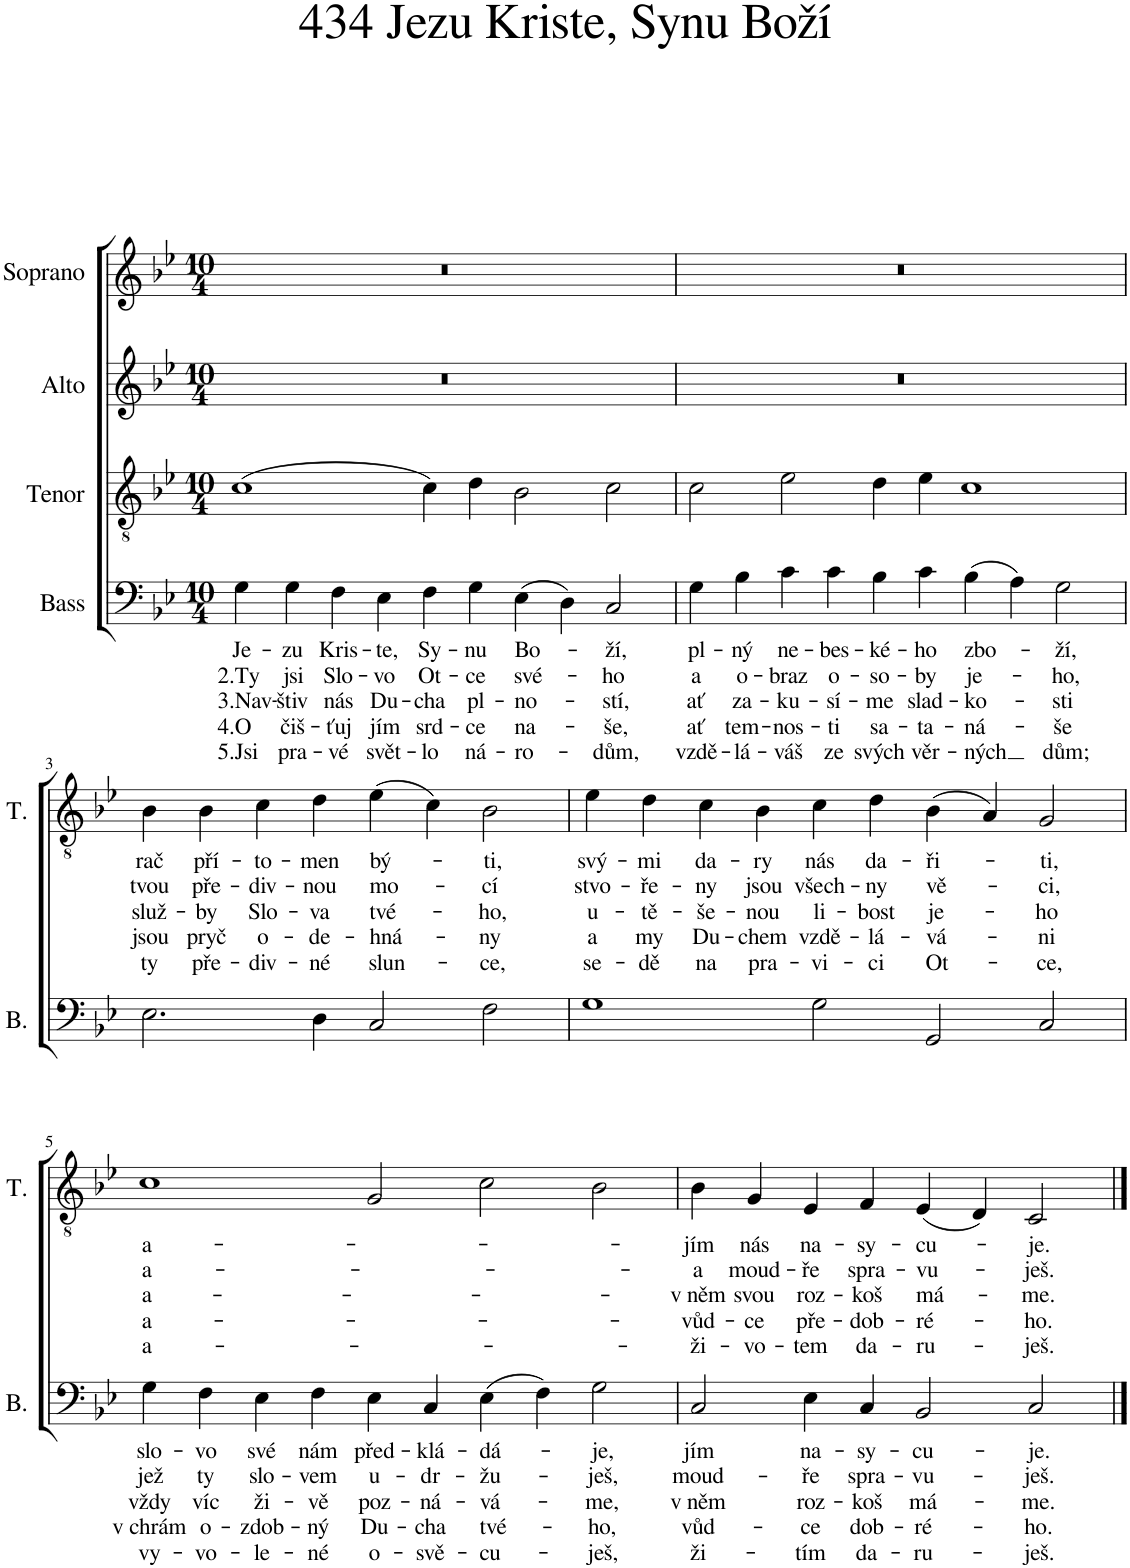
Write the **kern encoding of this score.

**kern	**text	**text	**text	**text	**text	**kern	**text	**text	**text	**text	**text	**kern	**kern
*part4	*part4	*part4	*part4	*part4	*part4	*part3	*part3	*part3	*part3	*part3	*part3	*part2	*part1
*staff4	*staff4	*staff4	*staff4	*staff4	*staff4	*staff3	*staff3	*staff3	*staff3	*staff3	*staff3	*staff2	*staff1
*I"Bass	*	*	*	*	*	*I"Tenor	*	*	*	*	*	*I"Alto	*I"Soprano
*I'B.	*	*	*	*	*	*I'T.	*	*	*	*	*	*I'A.	*I'S.
*clefF4	*	*	*	*	*	*clefGv2	*	*	*	*	*	*clefG2	*clefG2
*Trd7c12	*	*	*	*	*	*	*	*	*	*	*	*	*
*k[b-e-]	*	*	*	*	*	*k[b-e-]	*	*	*	*	*	*k[b-e-]	*k[b-e-]
*M10/4	*	*	*	*	*	*M10/4	*	*	*	*	*	*M10/4	*M10/4
=1	=1	=1	=1	=1	=1	=1	=1	=1	=1	=1	=1	=1	=1
!	!LO:LY:b	!LO:LY:b	!LO:LY:b	!LO:LY:b	!LO:LY:b	!	!	!	!	!	!	!	!
4G\	Je-	2.Ty	3.Nav-	4.O	5.Jsi	(1c	.	.	.	.	.	2%5r	2%5r
!	!LO:LY:b	!LO:LY:b	!LO:LY:b	!LO:LY:b	!LO:LY:b	!	!	!	!	!	!	!	!
4G\	-zu	jsi	-štiv	-čiš-	pra-	.	.	.	.	.	.	.	.
!	!LO:LY:b	!LO:LY:b	!LO:LY:b	!LO:LY:b	!LO:LY:b	!	!	!	!	!	!	!	!
4F\	Kris-	Slo-	nás	-ťuj	-vé	.	.	.	.	.	.	.	.
!	!LO:LY:b	!LO:LY:b	!LO:LY:b	!LO:LY:b	!LO:LY:b	!	!	!	!	!	!	!	!
4E-\	-te,	-vo	Du-	jím	svět-	.	.	.	.	.	.	.	.
!	!LO:LY:b	!LO:LY:b	!LO:LY:b	!LO:LY:b	!LO:LY:b	!	!	!	!	!	!	!	!
4F\	Sy-	Ot-	-cha	srd-	-lo	4c\)	.	.	.	.	.	.	.
!	!LO:LY:b	!LO:LY:b	!LO:LY:b	!LO:LY:b	!LO:LY:b	!	!	!	!	!	!	!	!
4G\	-nu	-ce	pl-	-ce	ná-	4d\	.	.	.	.	.	.	.
!	!LO:LY:b	!LO:LY:b	!LO:LY:b	!LO:LY:b	!LO:LY:b	!	!	!	!	!	!	!	!
(4E-\	Bo-	své-	-no-	na-	-ro-	2B-\	.	.	.	.	.	.	.
4D\)	.	.	.	.	.	.	.	.	.	.	.	.	.
!	!LO:LY:b	!LO:LY:b	!LO:LY:b	!LO:LY:b	!LO:LY:b	!	!	!	!	!	!	!	!
2C/	-ží,	-ho	-stí,	-še,	-dům,	2c\	.	.	.	.	.	.	.
=2	=2	=2	=2	=2	=2	=2	=2	=2	=2	=2	=2	=2	=2
!	!LO:LY:b	!LO:LY:b	!LO:LY:b	!LO:LY:b	!LO:LY:b	!	!	!	!	!	!	!	!
4G\	pl-	a	ať	ať	vzdě-	2c\	.	.	.	.	.	2%5r	2%5r
!	!LO:LY:b	!LO:LY:b	!LO:LY:b	!LO:LY:b	!LO:LY:b	!	!	!	!	!	!	!	!
4B-\	-ný	o-	za-	tem-	-lá-	.	.	.	.	.	.	.	.
!	!LO:LY:b	!LO:LY:b	!LO:LY:b	!LO:LY:b	!LO:LY:b	!	!	!	!	!	!	!	!
4c\	ne-	-braz	-ku-	-nos-	-váš	2e-\	.	.	.	.	.	.	.
!	!LO:LY:b	!LO:LY:b	!LO:LY:b	!LO:LY:b	!LO:LY:b	!	!	!	!	!	!	!	!
4c\	-bes-	o-	-sí-	-ti	ze	.	.	.	.	.	.	.	.
!	!LO:LY:b	!LO:LY:b	!LO:LY:b	!LO:LY:b	!LO:LY:b	!	!	!	!	!	!	!	!
4B-\	-ké-	-so-	-me	sa-	svých	4d\	.	.	.	.	.	.	.
!	!LO:LY:b	!LO:LY:b	!LO:LY:b	!LO:LY:b	!LO:LY:b	!	!	!	!	!	!	!	!
4c\	-ho	-by	slad-	-ta-	věr-	4e-\	.	.	.	.	.	.	.
!	!LO:LY:b	!LO:LY:b	!LO:LY:b	!LO:LY:b	!LO:LY:b	!	!	!	!	!	!	!	!
(4B-\	zbo-	je-	-ko-	-ná-	-ných	1c	.	.	.	.	.	.	.
4A\)	.	.	.	.	.	.	.	.	.	.	.	.	.
!	!LO:LY:b	!LO:LY:b	!LO:LY:b	!LO:LY:b	!LO:LY:b	!	!	!	!	!	!	!	!
2G\	-ží,	-ho,	-sti	-še	dům;	.	.	.	.	.	.	.	.
!!LO:LB:g=z
=3	=3	=3	=3	=3	=3	=3	=3	=3	=3	=3	=3	=3	=3
!	!	!	!	!	!	!	!LO:LY:b	!LO:LY:b	!LO:LY:b	!LO:LY:b	!LO:LY:b	!	!
2.E-\	.	.	.	.	.	4B-\	-rač	-tvou	-služ-	-jsou	-ty	2%5r	2%5r
!	!	!	!	!	!	!	!LO:LY:b	!LO:LY:b	!LO:LY:b	!LO:LY:b	!LO:LY:b	!	!
.	.	.	.	.	.	4B-\	pří-	pře-	-by	pryč	pře-	.	.
!	!	!	!	!	!	!	!LO:LY:b	!LO:LY:b	!LO:LY:b	!LO:LY:b	!LO:LY:b	!	!
.	.	.	.	.	.	4c\	-to-	-div-	Slo-	o-	-div-	.	.
!	!	!	!	!	!	!	!LO:LY:b	!LO:LY:b	!LO:LY:b	!LO:LY:b	!LO:LY:b	!	!
4D\	.	.	.	.	.	4d\	-men	-nou	-va	-de-	-né	.	.
!	!	!	!	!	!	!	!LO:LY:b	!LO:LY:b	!LO:LY:b	!LO:LY:b	!LO:LY:b	!	!
2C/	.	.	.	.	.	(4e-\	bý-	mo-	tvé-	-hná-	slun-	.	.
.	.	.	.	.	.	4c\)	.	.	.	.	.	.	.
!	!	!	!	!	!	!	!LO:LY:b	!LO:LY:b	!LO:LY:b	!LO:LY:b	!LO:LY:b	!	!
2F\	.	.	.	.	.	2B-\	-ti,	-cí	-ho,	-ny	-ce,	.	.
2ryy	.	.	.	.	.	2ryy	.	.	.	.	.	.	.
=4	=4	=4	=4	=4	=4	=4	=4	=4	=4	=4	=4	=4	=4
!	!	!	!	!	!	!	!LO:LY:b	!LO:LY:b	!LO:LY:b	!LO:LY:b	!LO:LY:b	!	!
1G	.	.	.	.	.	4e-\	svý-	stvo-	u-	a	se-	2%5r	2%5r
!	!	!	!	!	!	!	!LO:LY:b	!LO:LY:b	!LO:LY:b	!LO:LY:b	!LO:LY:b	!	!
.	.	.	.	.	.	4d\	-mi	-ře-	-tě-	my	-dě	.	.
!	!	!	!	!	!	!	!LO:LY:b	!LO:LY:b	!LO:LY:b	!LO:LY:b	!LO:LY:b	!	!
.	.	.	.	.	.	4c\	da-	-ny	-še-	Du-	na	.	.
!	!	!	!	!	!	!	!LO:LY:b	!LO:LY:b	!LO:LY:b	!LO:LY:b	!LO:LY:b	!	!
.	.	.	.	.	.	4B-\	-ry	jsou	-nou	-chem	pra-	.	.
!	!	!	!	!	!	!	!LO:LY:b	!LO:LY:b	!LO:LY:b	!LO:LY:b	!LO:LY:b	!	!
2G\	.	.	.	.	.	4c\	nás	všech-	li-	vzdě-	-vi-	.	.
!	!	!	!	!	!	!	!LO:LY:b	!LO:LY:b	!LO:LY:b	!LO:LY:b	!LO:LY:b	!	!
.	.	.	.	.	.	4d\	da-	-ny	-bost	-lá-	-ci	.	.
!	!	!	!	!	!	!	!LO:LY:b	!LO:LY:b	!LO:LY:b	!LO:LY:b	!LO:LY:b	!	!
2GG/	.	.	.	.	.	(4B-\	-ři-	vě-	je-	-vá-	Ot-	.	.
.	.	.	.	.	.	4A/)	.	.	.	.	.	.	.
!	!	!	!	!	!	!	!LO:LY:b	!LO:LY:b	!LO:LY:b	!LO:LY:b	!LO:LY:b	!	!
2C/	.	.	.	.	.	2G/	-ti,	-ci,	-ho	-ni	-ce,	.	.
!!LO:LB:g=z
=5	=5	=5	=5	=5	=5	=5	=5	=5	=5	=5	=5	=5	=5
!	!LO:LY:b	!LO:LY:b	!LO:LY:b	!LO:LY:b	!LO:LY:b	!	!LO:LY:b	!LO:LY:b	!LO:LY:b	!LO:LY:b	!LO:LY:b	!	!
4G\	-slo-	-jež	-vždy	-v chrám	-vy-	1c	a-	a-	a-	a-	a-	2%5r	2%5r
!	!LO:LY:b	!LO:LY:b	!LO:LY:b	!LO:LY:b	!LO:LY:b	!	!	!	!	!	!	!	!
4F\	-vo	ty	víc	o-	-vo-	.	.	.	.	.	.	.	.
!	!LO:LY:b	!LO:LY:b	!LO:LY:b	!LO:LY:b	!LO:LY:b	!	!	!	!	!	!	!	!
4E-\	své	slo-	ži-	-zdob-	-le-	.	.	.	.	.	.	.	.
!	!LO:LY:b	!LO:LY:b	!LO:LY:b	!LO:LY:b	!LO:LY:b	!	!	!	!	!	!	!	!
4F\	nám	-vem	-vě	-ný	-né	.	.	.	.	.	.	.	.
!	!LO:LY:b	!LO:LY:b	!LO:LY:b	!LO:LY:b	!LO:LY:b	!	!	!	!	!	!	!	!
4E-\	před-	u-	poz-	Du-	o-	2G/	.	.	.	.	.	.	.
!	!LO:LY:b	!LO:LY:b	!LO:LY:b	!LO:LY:b	!LO:LY:b	!	!	!	!	!	!	!	!
4C/	-klá-	-dr-	-ná-	-cha	-svě-	.	.	.	.	.	.	.	.
!	!LO:LY:b	!LO:LY:b	!LO:LY:b	!LO:LY:b	!LO:LY:b	!	!	!	!	!	!	!	!
(4E-\	-dá-	-žu-	-vá-	tvé-	-cu-	2c\	.	.	.	.	.	.	.
4F\)	.	.	.	.	.	.	.	.	.	.	.	.	.
!	!LO:LY:b	!LO:LY:b	!LO:LY:b	!LO:LY:b	!LO:LY:b	!	!	!	!	!	!	!	!
2G\	-je,	-ješ,	-me,	-ho,	-ješ,	2B-\	.	.	.	.	.	.	.
=6	=6	=6	=6	=6	=6	=6	=6	=6	=6	=6	=6	=6	=6
!	!LO:LY:b	!LO:LY:b	!LO:LY:b	!LO:LY:b	!LO:LY:b	!	!LO:LY:b	!LO:LY:b	!LO:LY:b	!LO:LY:b	!LO:LY:b	!	!
2C/	jím	moud-	v něm	vůd-	ži-	4B-\	-jím	-a	-v něm	-vůd-	-ži-	2%5r	2%5r
!	!	!	!	!	!	!	!LO:LY:b	!LO:LY:b	!LO:LY:b	!LO:LY:b	!LO:LY:b	!	!
.	.	.	.	.	.	4G/	nás	moud-	svou	-ce	-vo-	.	.
!	!LO:LY:b	!LO:LY:b	!LO:LY:b	!LO:LY:b	!LO:LY:b	!	!LO:LY:b	!LO:LY:b	!LO:LY:b	!LO:LY:b	!LO:LY:b	!	!
4E-\	na-	-ře	roz-	-ce	-tím	4E-/	na-	-ře	roz-	pře-	-tem	.	.
!	!LO:LY:b	!LO:LY:b	!LO:LY:b	!LO:LY:b	!LO:LY:b	!	!LO:LY:b	!LO:LY:b	!LO:LY:b	!LO:LY:b	!LO:LY:b	!	!
4C/	-sy-	spra-	-koš	dob-	da-	4F/	-sy-	spra-	-koš	-dob-	da-	.	.
!	!LO:LY:b	!LO:LY:b	!LO:LY:b	!LO:LY:b	!LO:LY:b	!	!LO:LY:b	!LO:LY:b	!LO:LY:b	!LO:LY:b	!LO:LY:b	!	!
2BB-/	-cu-	-vu-	má-	-ré-	-ru-	(4E-/	-cu-	-vu-	má-	-ré-	-ru-	.	.
.	.	.	.	.	.	4D/)	.	.	.	.	.	.	.
!	!LO:LY:b	!LO:LY:b	!LO:LY:b	!LO:LY:b	!LO:LY:b	!	!LO:LY:b	!LO:LY:b	!LO:LY:b	!LO:LY:b	!LO:LY:b	!	!
2C/	-je.	-ješ.	-me.	-ho.	-ješ.	2C/	-je.	-ješ.	-me.	-ho.	-ješ.	.	.
2ryy	.	.	.	.	.	2ryy	.	.	.	.	.	.	.
==	==	==	==	==	==	==	==	==	==	==	==	==	==
*-	*-	*-	*-	*-	*-	*-	*-	*-	*-	*-	*-	*-	*-
